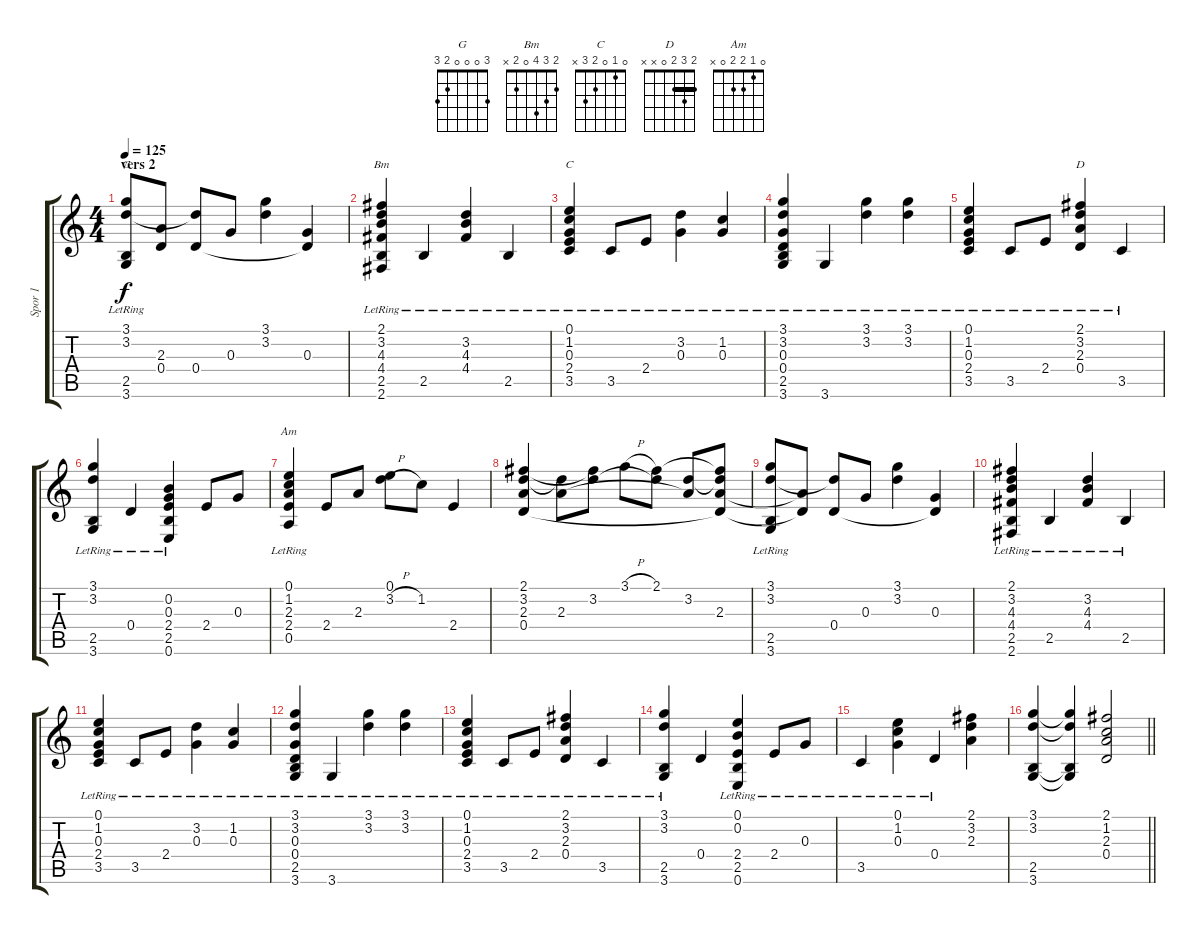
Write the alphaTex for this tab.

\track ("Spor 1" "Spor 1") {instrument acousticguitarsteel}
\staff {score tabs}
\tuning (E4 B3 G3 D3 A2 E2) {hide}
\chord ("G" 3 0 0 0 2 3)
\chord ("Bm" 2 3 4 0 2 x)
\chord ("C" 0 1 0 2 3 x)
\chord ("D" 2 3 2 0 x x) {barre 2}
\chord ("Am" 0 1 2 2 0 x)
\ts (4 4)
\section ("" "vers 2")
\tempo 125
\clef g2
\ks c
(3.1{lr} 3.2 2.5{lr} 3.6{lr}).8{ch "G" dy f} (2.3{t} 0.4{t}).8 (3.2{t} 0.4).8 0.3.8 (3.1 3.2).4 (0.3 0.4{t}).4 |
(2.1{lr} 3.2{lr} 4.3{lr} 4.4{lr} 2.5{lr} 2.6{lr}).4{ch "Bm"} 2.5{lr}.4 (3.2 4.3 4.4{lr}).4 2.5{lr}.4 |
(0.1{lr} 1.2{lr} 0.3{lr} 2.4{lr} 3.5{lr}).4{ch "C"} 3.5{lr}.8 2.4{lr}.8 (3.2{lr} 0.3{lr}).4 (1.2{lr} 0.3{lr}).4 |
(3.1{lr} 3.2{lr} 0.3{lr} 0.4{lr} 2.5{lr} 3.6{lr}).4 3.6{lr}.4 (3.1{lr} 3.2{lr}).4 (3.1{lr} 3.2{lr}).4 |
(0.1 1.2{lr} 0.3{lr} 2.4{lr} 3.5{lr}).4 3.5{lr}.8 2.4{lr}.8 (2.1{lr} 3.2{lr} 2.3{lr} 0.4{lr}).4{ch "D"} 3.5{lr}.4 |
(3.1{lr} 3.2{lr} 2.5{lr} 3.6{lr}).4 0.4{lr}.4 (0.2{lr} 0.3{lr} 2.4{lr} 2.5{lr} 0.6{lr}).4 2.4.8 0.3.8 |
(0.1{lr} 1.2{lr} 2.3{lr} 2.4{lr} 0.5{lr}).4{ch "Am"} 2.4.8 2.3.8 (0.1 3.2{h}).8 1.2.8 2.4.4 |
(2.1 3.2 2.3 0.4).4 (3.2{t} 2.3).8 (2.1{t} 3.2).8 3.1{h}.8 (2.1 3.2{t}).8 (3.2 2.3{t}).8 (2.1{t} 3.2{t} 2.3 0.4{t}).8 |
(3.1{lr} 3.2 2.5{lr} 3.6{lr}).8 (2.3{t} 0.4{t}).8 (3.2{t} 0.4).8 0.3.8 (3.1 3.2).4 (0.3 0.4{t}).4 |
(2.1{lr} 3.2{lr} 4.3{lr} 4.4{lr} 2.5{lr} 2.6{lr}).4 2.5{lr}.4 (3.2 4.3 4.4{lr}).4 2.5{lr}.4 |
(0.1{lr} 1.2{lr} 0.3{lr} 2.4{lr} 3.5{lr}).4 3.5{lr}.8 2.4{lr}.8 (3.2{lr} 0.3{lr}).4 (1.2{lr} 0.3{lr}).4 |
(3.1{lr} 3.2{lr} 0.3{lr} 0.4{lr} 2.5{lr} 3.6{lr}).4 3.6{lr}.4 (3.1{lr} 3.2{lr}).4 (3.1{lr} 3.2{lr}).4 |
(0.1 1.2{lr} 0.3{lr} 2.4{lr} 3.5{lr}).4 3.5{lr}.8 2.4{lr}.8 (2.1{lr} 3.2{lr} 2.3{lr} 0.4{lr}).4 3.5{lr}.4 |
(3.1{lr} 3.2{lr} 2.5{lr} 3.6{lr}).4 0.4.4 (0.1{lr} 0.2{lr} 2.4 2.5{lr} 0.6{lr}).4 2.4{lr}.8 0.3{lr}.8 |
3.5{lr}.4 (0.1{lr} 1.2{lr} 0.3).4 0.4{lr}.4 (2.1 3.2 2.3).4 |
\barLineRight lightlight
(3.1 3.2 2.5 3.6).4 (3.1{t} 3.2{t} 2.5{t} 3.6{t}).4 (2.1 1.2 2.3 0.4).2
